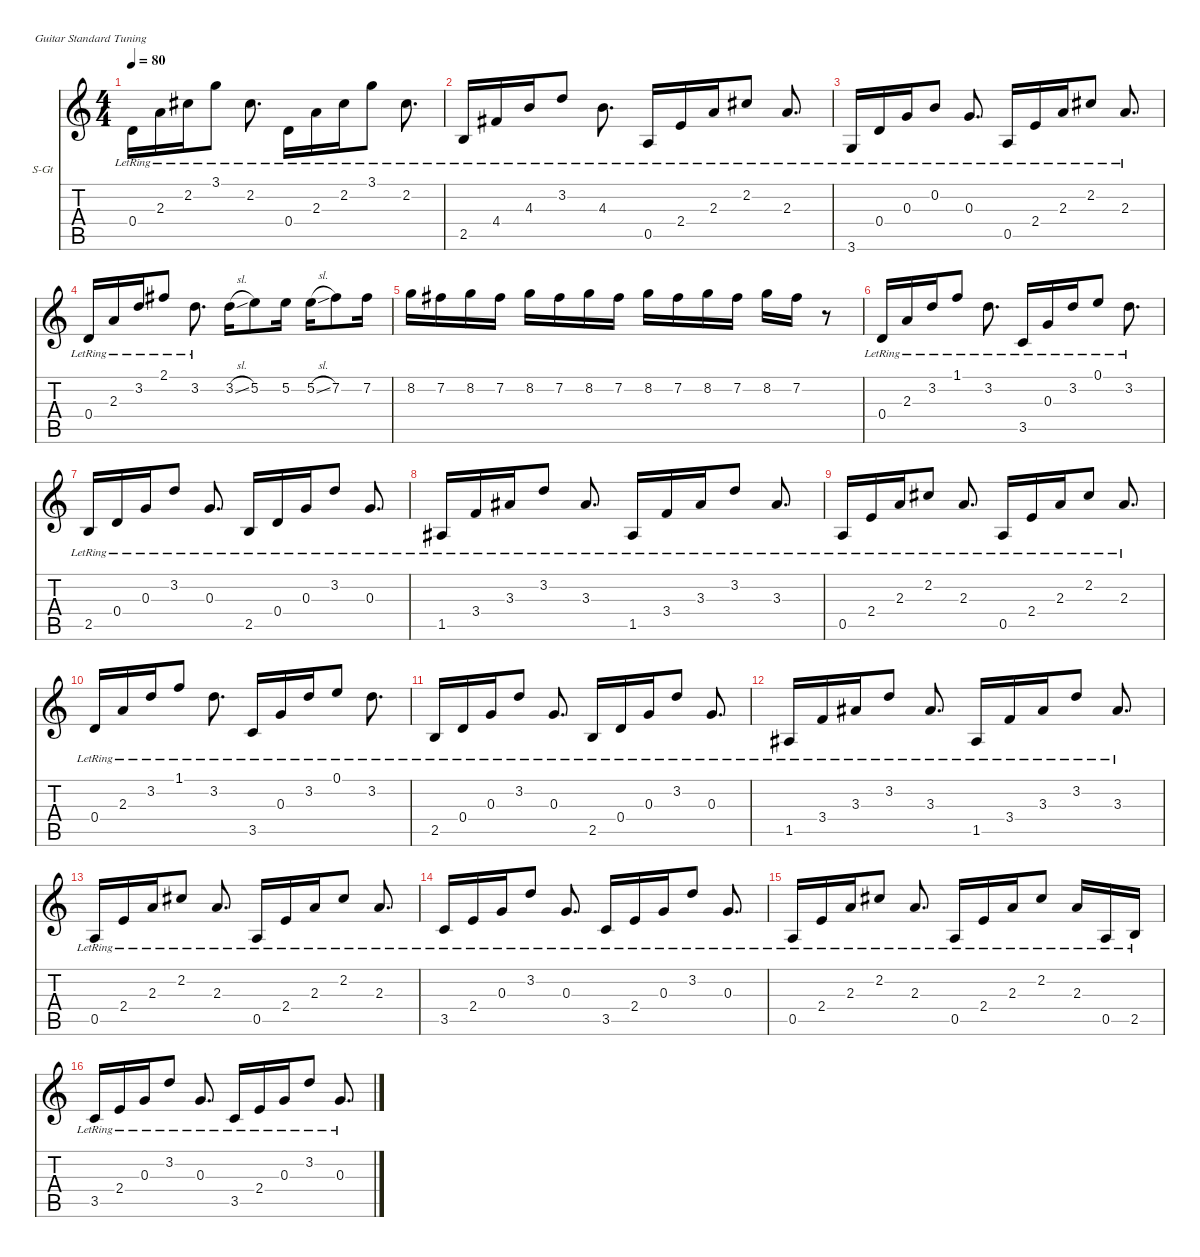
\hideDynamics
\bracketExtendMode nobrackets
\firstSystemTrackNameOrientation horizontal
\otherSystemsTrackNameOrientation horizontal
\track ("Rhythm Guitar" "S-Gt") {instrument acousticguitarsteel}
\staff {score tabs}
\tuning (E4 B3 G3 D3 A2 E2)
\ts (4 4)
\tempo 80
\clef g2
\ks c
0.4{lr}.16{dy f} 2.3{lr}.16 2.2{lr acc #}.16 3.1{lr}.8 2.2{lr acc #}.8{d} 0.4{lr}.16 2.3{lr}.16 2.2{lr acc #}.16 3.1{lr}.8 2.2{lr acc #}.8{d} |
2.5{lr}.16 4.4{lr acc #}.16 4.3{lr}.16 3.2{lr}.8 4.3{lr}.8{d} 0.5{lr}.16 2.4{lr}.16 2.3{lr}.16 2.2{lr acc #}.8 2.3{lr}.8{d} |
3.6{lr}.16 0.4{lr}.16 0.3{lr}.16 0.2{lr}.8 0.3{lr}.8{d} 0.5{lr}.16 2.4{lr}.16 2.3{lr}.16 2.2{lr acc #}.8 2.3{lr}.8{d} |
0.4{lr}.16 2.3{lr}.16 3.2{lr}.16 2.1{lr acc #}.8 3.2{lr}.8{d} 3.2{sl}.16{dy mp} 5.2.8 5.2.16 5.2{sl}.16 7.2{acc #}.8 7.2{acc #}.16 |
8.2.16 7.2{acc #}.16 8.2.16 7.2{acc #}.16 8.2.16 7.2{acc #}.16 8.2.16 7.2{acc #}.16 8.2.16 7.2{acc #}.16 8.2.16 7.2{acc #}.16 8.2.16 7.2{acc #}.16 r.8 |
0.4{lr}.16{dy f} 2.3{lr}.16 3.2{lr}.16 1.1{lr}.8 3.2{lr}.8{d} 3.5{lr}.16 0.3{lr}.16 3.2{lr}.16 0.1{lr}.8 3.2{lr}.8{d} |
2.5{lr}.16 0.4{lr}.16 0.3{lr}.16 3.2{lr}.8 0.3{lr}.8{d} 2.5{lr}.16 0.4{lr}.16 0.3{lr}.16 3.2{lr}.8 0.3{lr}.8{d} |
1.5{lr acc #}.16 3.4{lr}.16 3.3{lr acc #}.16 3.2{lr}.8 3.3{lr acc #}.8{d} 1.5{lr acc #}.16 3.4{lr}.16 3.3{lr acc #}.16 3.2{lr}.8 3.3{lr acc #}.8{d} |
0.5{lr}.16 2.4{lr}.16 2.3{lr}.16 2.2{lr acc #}.8 2.3{lr}.8{d} 0.5{lr}.16 2.4{lr}.16 2.3{lr}.16 2.2{lr acc #}.8 2.3{lr}.8{d} |
0.4{lr}.16 2.3{lr}.16 3.2{lr}.16 1.1{lr}.8 3.2{lr}.8{d} 3.5{lr}.16 0.3{lr}.16 3.2{lr}.16 0.1{lr}.8 3.2{lr}.8{d} |
2.5{lr}.16 0.4{lr}.16 0.3{lr}.16 3.2{lr}.8 0.3{lr}.8{d} 2.5{lr}.16 0.4{lr}.16 0.3{lr}.16 3.2{lr}.8 0.3{lr}.8{d} |
1.5{lr acc #}.16 3.4{lr}.16 3.3{lr acc #}.16 3.2{lr}.8 3.3{lr acc #}.8{d} 1.5{lr acc #}.16 3.4{lr}.16 3.3{lr acc #}.16 3.2{lr}.8 3.3{lr acc #}.8{d} |
0.5{lr}.16 2.4{lr}.16 2.3{lr}.16 2.2{lr acc #}.8 2.3{lr}.8{d} 0.5{lr}.16 2.4{lr}.16 2.3{lr}.16 2.2{lr acc #}.8 2.3{lr}.8{d} |
3.5{lr}.16 2.4{lr}.16 0.3{lr}.16 3.2{lr}.8 0.3{lr}.8{d} 3.5{lr}.16 2.4{lr}.16 0.3{lr}.16 3.2{lr}.8 0.3{lr}.8{d} |
0.5{lr}.16 2.4{lr}.16 2.3{lr}.16 2.2{lr acc #}.8 2.3{lr}.8{d} 0.5{lr}.16 2.4{lr}.16 2.3{lr}.16 2.2{lr acc #}.8 2.3{lr}.16 0.5{lr}.16 2.5{lr}.16 |
3.5{lr}.16 2.4{lr}.16 0.3{lr}.16 3.2{lr}.8 0.3{lr}.8{d} 3.5{lr}.16 2.4{lr}.16 0.3{lr}.16 3.2{lr}.8 0.3{lr}.8{d}
